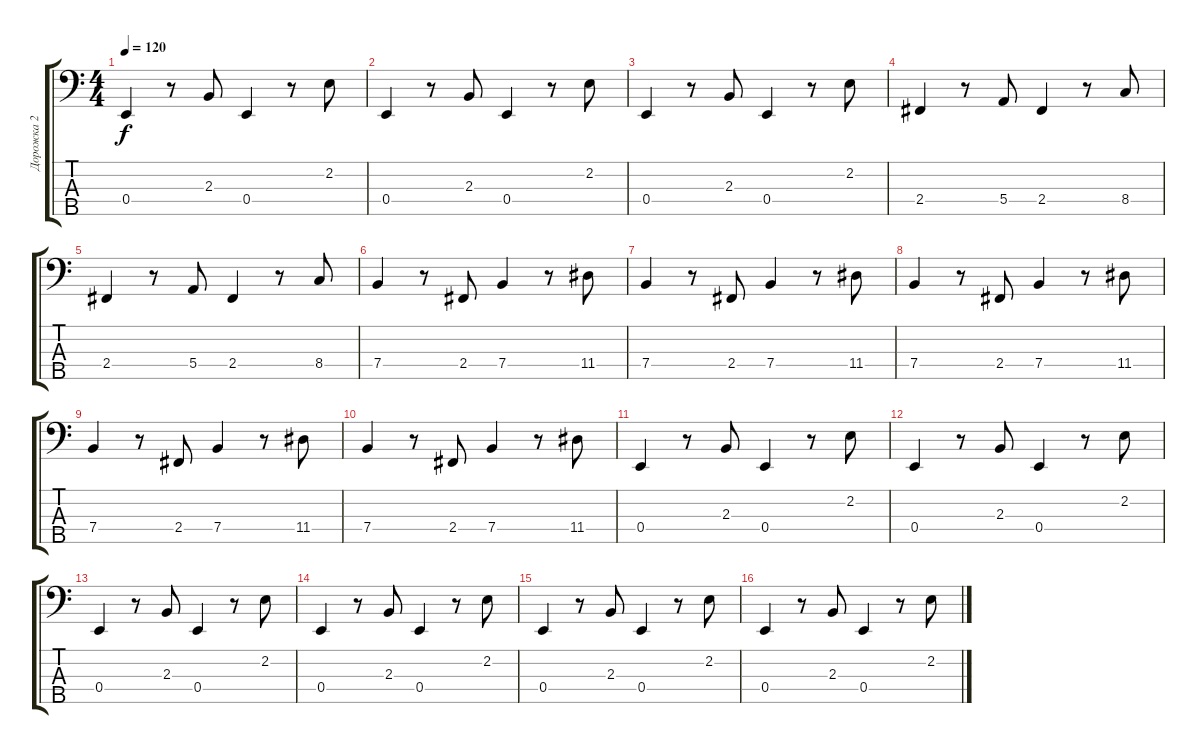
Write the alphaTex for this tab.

\track ("Дорожка 2" "Дорожка 2") {instrument electricbassfinger}
\staff {score tabs}
\tuning (G2 D2 A1 E1 B0) {hide}
\ts (4 4)
\tempo 120
\clef f4
\ks c
0.4.4{dy f} r.8 2.3.8 0.4.4 r.8 2.2.8 |
0.4.4 r.8 2.3.8 0.4.4 r.8 2.2.8 |
0.4.4 r.8 2.3.8 0.4.4 r.8 2.2.8 |
2.4.4 r.8 5.4.8 2.4.4 r.8 8.4.8 |
2.4.4 r.8 5.4.8 2.4.4 r.8 8.4.8 |
7.4.4 r.8 2.4.8 7.4.4 r.8 11.4.8 |
7.4.4 r.8 2.4.8 7.4.4 r.8 11.4.8 |
7.4.4 r.8 2.4.8 7.4.4 r.8 11.4.8 |
7.4.4 r.8 2.4.8 7.4.4 r.8 11.4.8 |
7.4.4 r.8 2.4.8 7.4.4 r.8 11.4.8 |
0.4.4 r.8 2.3.8 0.4.4 r.8 2.2.8 |
0.4.4 r.8 2.3.8 0.4.4 r.8 2.2.8 |
0.4.4 r.8 2.3.8 0.4.4 r.8 2.2.8 |
0.4.4 r.8 2.3.8 0.4.4 r.8 2.2.8 |
0.4.4 r.8 2.3.8 0.4.4 r.8 2.2.8 |
0.4.4 r.8 2.3.8 0.4.4 r.8 2.2.8
